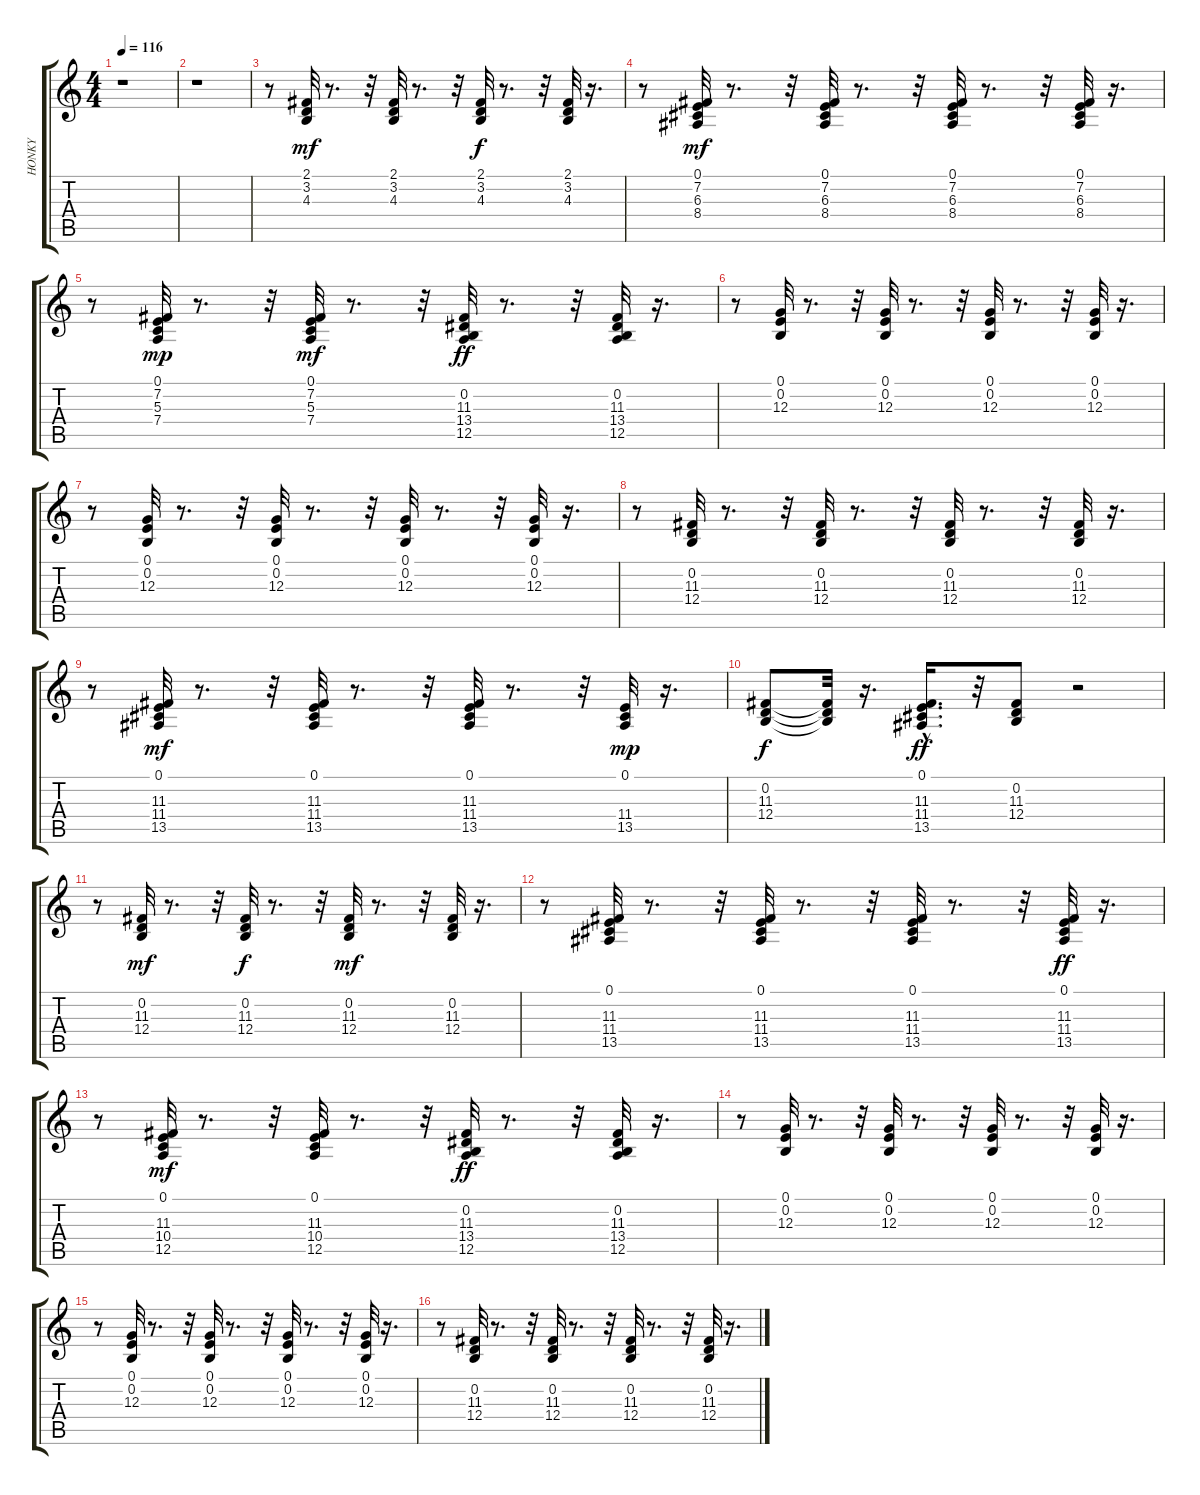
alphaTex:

\track ("HONKY   " "HONKY   ") {instrument honkytonkpiano}
\staff {score tabs}
\tuning (E4 B3 G3 D3 A2 E2) {hide}
\ts (4 4)
\tempo 116
\clef g2
\ks c
r.1{dy mf instrument honkytonkpiano} |
r.1 |
r.8 (2.1 3.2 4.3).32 r.8{d} r.32 (2.1 3.2 4.3).32 r.8{d} r.32 (2.1 3.2 4.3).32{dy f} r.8{d} r.32 (2.1 3.2 4.3).32 r.16{d} |
r.8 (0.1 7.2 6.3 8.4).32{dy mf} r.8{d} r.32 (0.1 7.2 6.3 8.4).32 r.8{d} r.32 (0.1 7.2 6.3 8.4).32 r.8{d} r.32 (0.1 7.2 6.3 8.4).32 r.16{d} |
r.8 (0.1 7.2 5.3 7.4).32{dy mp} r.8{d} r.32 (0.1 7.2 5.3 7.4).32{dy mf} r.8{d} r.32 (0.2 11.3 13.4 12.5).32{dy ff} r.8{d} r.32 (0.2 11.3 13.4 12.5).32 r.16{d} |
r.8 (0.1 0.2 12.3).32 r.8{d} r.32 (0.1 0.2 12.3).32 r.8{d} r.32 (0.1 0.2 12.3).32 r.8{d} r.32 (0.1 0.2 12.3).32 r.16{d} |
r.8 (0.1 0.2 12.3).32 r.8{d} r.32 (0.1 0.2 12.3).32 r.8{d} r.32 (0.1 0.2 12.3).32 r.8{d} r.32 (0.1 0.2 12.3).32 r.16{d} |
r.8 (0.2 11.3 12.4).32 r.8{d} r.32 (0.2 11.3 12.4).32 r.8{d} r.32 (0.2 11.3 12.4).32 r.8{d} r.32 (0.2 11.3 12.4).32 r.16{d} |
r.8 (0.1 11.3 11.4 13.5).32{dy mf} r.8{d} r.32 (0.1 11.3 11.4 13.5).32 r.8{d} r.32 (0.1 11.3 11.4 13.5).32 r.8{d} r.32 (0.1 11.4 13.5).32{dy mp} r.16{d} |
(0.2 11.3 12.4).8{dy f} (0.2{t} 11.3{t} 12.4{t}).32 r.16{d} (0.1{hac} 11.3 11.4{hac} 13.5{hac}).16{d dy ff} r.32 (0.2 11.3 12.4).8 r.2 |
r.8 (0.2 11.3 12.4).32{dy mf} r.8{d} r.32 (0.2 11.3 12.4).32{dy f} r.8{d} r.32 (0.2 11.3 12.4).32{dy mf} r.8{d} r.32 (0.2 11.3 12.4).32 r.16{d} |
r.8 (0.1 11.3 11.4 13.5).32 r.8{d} r.32 (0.1 11.3 11.4 13.5).32 r.8{d} r.32 (0.1 11.3 11.4 13.5).32 r.8{d} r.32 (0.1 11.3 11.4 13.5).32{dy ff} r.16{d} |
r.8 (0.1 11.3 10.4 12.5).32{dy mf} r.8{d} r.32 (0.1 11.3 10.4 12.5).32 r.8{d} r.32 (0.2 11.3 13.4 12.5).32{dy ff} r.8{d} r.32 (0.2 11.3 13.4 12.5).32 r.16{d} |
r.8 (0.1 0.2 12.3).32 r.8{d} r.32 (0.1 0.2 12.3).32 r.8{d} r.32 (0.1 0.2 12.3).32 r.8{d} r.32 (0.1 0.2 12.3).32 r.16{d} |
r.8 (0.1 0.2 12.3).32 r.8{d} r.32 (0.1 0.2 12.3).32 r.8{d} r.32 (0.1 0.2 12.3).32 r.8{d} r.32 (0.1 0.2 12.3).32 r.16{d} |
r.8 (0.2 11.3 12.4).32 r.8{d} r.32 (0.2 11.3 12.4).32 r.8{d} r.32 (0.2 11.3 12.4).32 r.8{d} r.32 (0.2 11.3 12.4).32 r.16{d}
